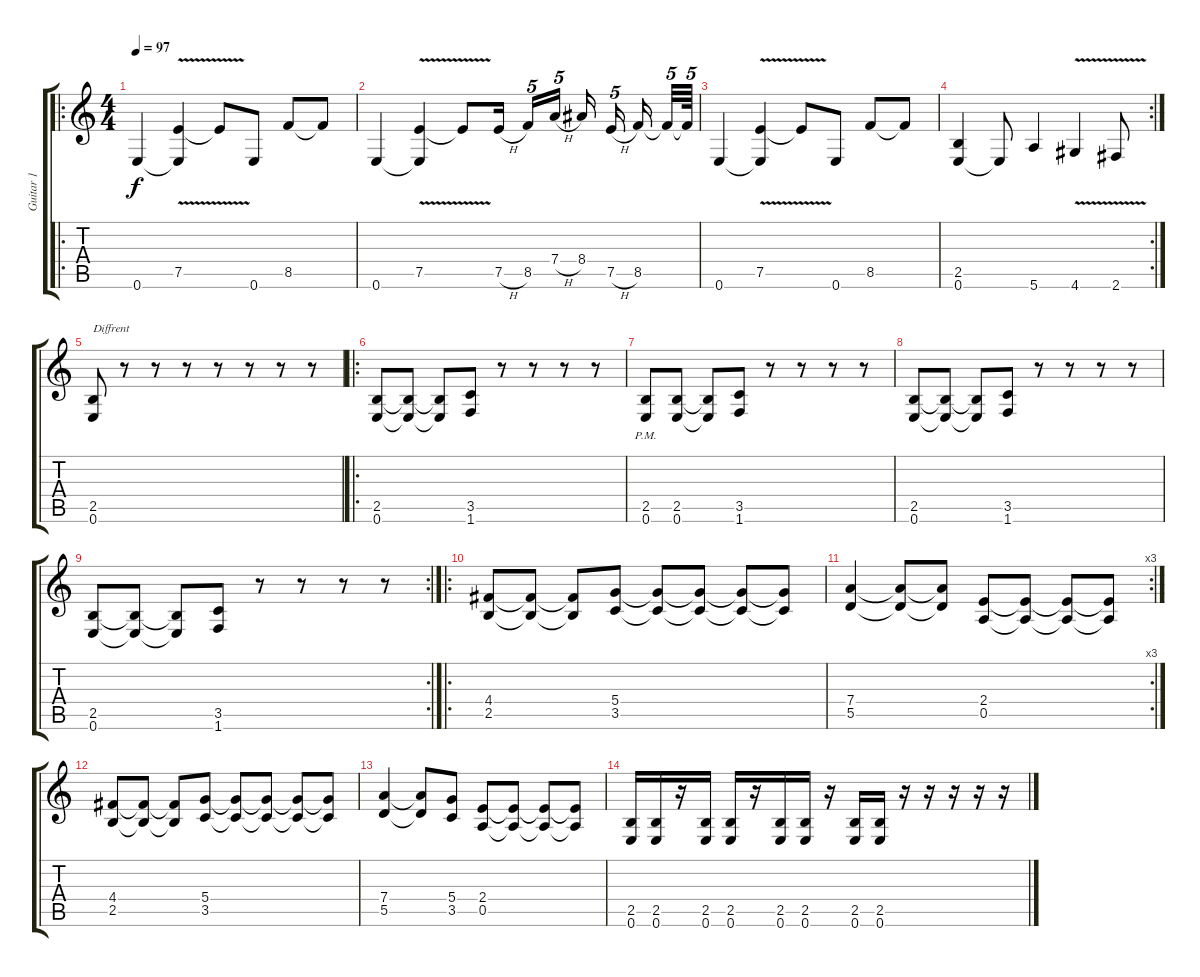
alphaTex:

\track ("Guitar 1" "Guitar 1") {instrument overdrivenguitar}
\staff {score tabs}
\tuning (E4 B3 G3 D3 A2 E2) {hide}
\ro
\ts (4 4)
\tempo 97
\clef g2
\ks c
0.6.4{dy f} (7.5{v} 0.6{t}).4 7.5{t}.8 0.6.8 8.5.8 8.5{t}.8 |
0.6.4 (7.5{v} 0.6{t}).4 7.5{t}.8 7.5{h}.16 8.5.16{tu (5 4)} 7.4{h}.16{tu (5 4)} 8.4.16 7.5{h}.16{tu (5 4)} 8.5.16 8.5{t}.32{tu (5 4)} 8.5{t}.64{tu (5 4)} |
0.6.4 (7.5{v} 0.6{t}).4 7.5{t}.8 0.6.8 8.5.8 8.5{t}.8 |
\rc 2
(2.5 0.6).4 0.6{t}.8 5.6.4 4.6{v}.4 2.6{v}.8 |
(2.5 0.6).8{txt "Diffrent"} r.8 r.8 r.8 r.8 r.8 r.8 r.8 |
\ro
(2.5 0.6).8 (2.5{t} 0.6{t}).8 (2.5{t} 0.6{t}).8 (3.5 1.6).8 r.8 r.8 r.8 r.8 |
(2.5{pm} 0.6{pm}).8 (2.5 0.6).8 (2.5{t} 0.6{t}).8 (3.5 1.6).8 r.8 r.8 r.8 r.8 |
(2.5 0.6).8 (2.5{t} 0.6{t}).8 (2.5{t} 0.6{t}).8 (3.5 1.6).8 r.8 r.8 r.8 r.8 |
\rc 2
(2.5 0.6).8 (2.5{t} 0.6{t}).8 (2.5{t} 0.6{t}).8 (3.5 1.6).8 r.8 r.8 r.8 r.8 |
\ro
(4.4 2.5).8 (4.4{t} 2.5{t}).8 (4.4{t} 2.5{t}).8 (5.4 3.5).8 (5.4{t} 3.5{t}).8 (5.4{t} 3.5{t}).8 (5.4{t} 3.5{t}).8 (5.4{t} 3.5{t}).8 |
\rc 3
(7.4 5.5).4 (7.4{t} 5.5{t}).8 (7.4{t} 5.5{t}).8 (2.4 0.5).8 (2.4{t} 0.5{t}).8 (2.4{t} 0.5{t}).8 (2.4{t} 0.5{t}).8 |
(4.4 2.5).8 (4.4{t} 2.5{t}).8 (4.4{t} 2.5{t}).8 (5.4 3.5).8 (5.4{t} 3.5{t}).8 (5.4{t} 3.5{t}).8 (5.4{t} 3.5{t}).8 (5.4{t} 3.5{t}).8 |
(7.4 5.5).4 (7.4{t} 5.5{t}).8 (5.4 3.5).8 (2.4 0.5).8 (2.4{t} 0.5{t}).8 (2.4{t} 0.5{t}).8 (2.4{t} 0.5{t}).8 |
(2.5 0.6).16 (2.5 0.6).16 r.16 (2.5 0.6).16 (2.5 0.6).16 r.16 (2.5 0.6).16 (2.5 0.6).16 r.16 (2.5 0.6).16 (2.5 0.6).16 r.16 r.16 r.16 r.16 r.16
